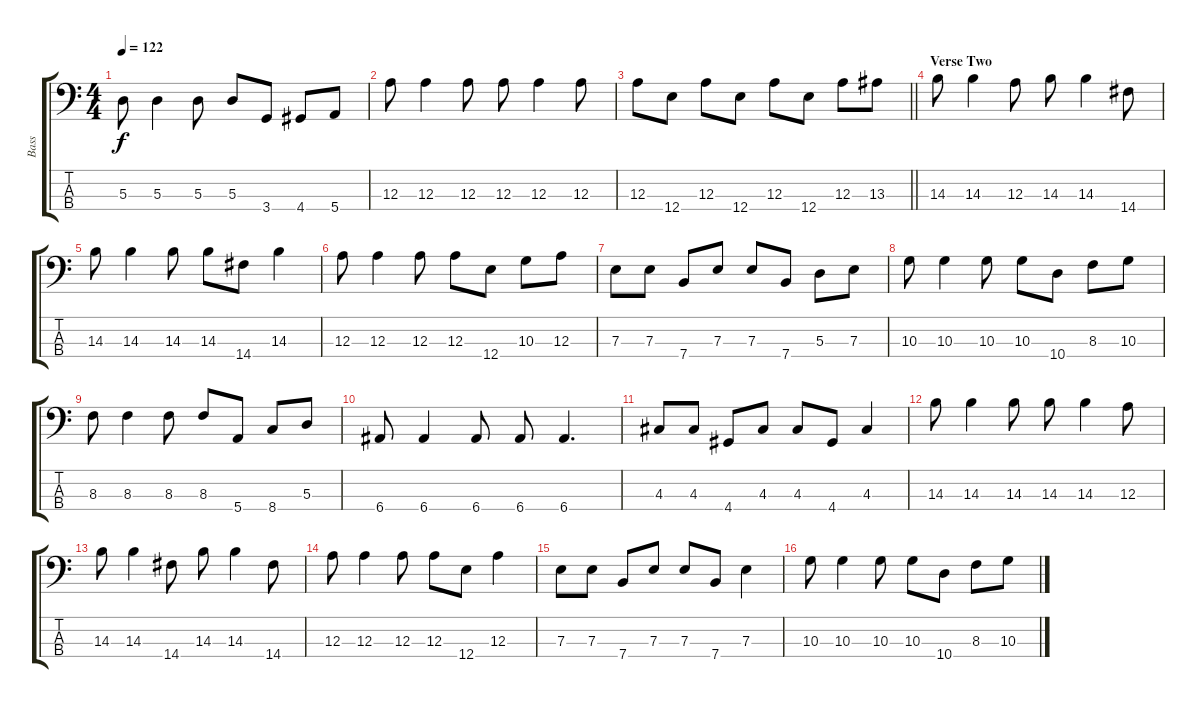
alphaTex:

\track ("Bass" "Bass") {instrument electricbassfinger}
\staff {score tabs}
\tuning (G2 D2 A1 E1) {hide}
\ts (4 4)
\tempo 122
\clef f4
\ks c
5.3.8{dy f} 5.3.4 5.3.8 5.3.8 3.4.8 4.4.8 5.4.8 |
12.3.8 12.3.4 12.3.8 12.3.8 12.3.4 12.3.8 |
\barLineRight lightlight
12.3.8 12.4.8 12.3.8 12.4.8 12.3.8 12.4.8 12.3.8 13.3.8 |
\section ("" "Verse Two")
14.3.8 14.3.4 12.3.8 14.3.8 14.3.4 14.4.8 |
14.3.8 14.3.4 14.3.8 14.3.8 14.4.8 14.3.4 |
12.3.8 12.3.4 12.3.8 12.3.8 12.4.8 10.3.8 12.3.8 |
7.3.8 7.3.8 7.4.8 7.3.8 7.3.8 7.4.8 5.3.8 7.3.8 |
10.3.8 10.3.4 10.3.8 10.3.8 10.4.8 8.3.8 10.3.8 |
8.3.8 8.3.4 8.3.8 8.3.8 5.4.8 8.4.8 5.3.8 |
6.4.8 6.4.4 6.4.8 6.4.8 6.4.4{d} |
4.3.8 4.3.8 4.4.8 4.3.8 4.3.8 4.4.8 4.3.4 |
14.3.8 14.3.4 14.3.8 14.3.8 14.3.4 12.3.8 |
14.3.8 14.3.4 14.4.8 14.3.8 14.3.4 14.4.8 |
12.3.8 12.3.4 12.3.8 12.3.8 12.4.8 12.3.4 |
7.3.8 7.3.8 7.4.8 7.3.8 7.3.8 7.4.8 7.3.4 |
10.3.8 10.3.4 10.3.8 10.3.8 10.4.8 8.3.8 10.3.8
